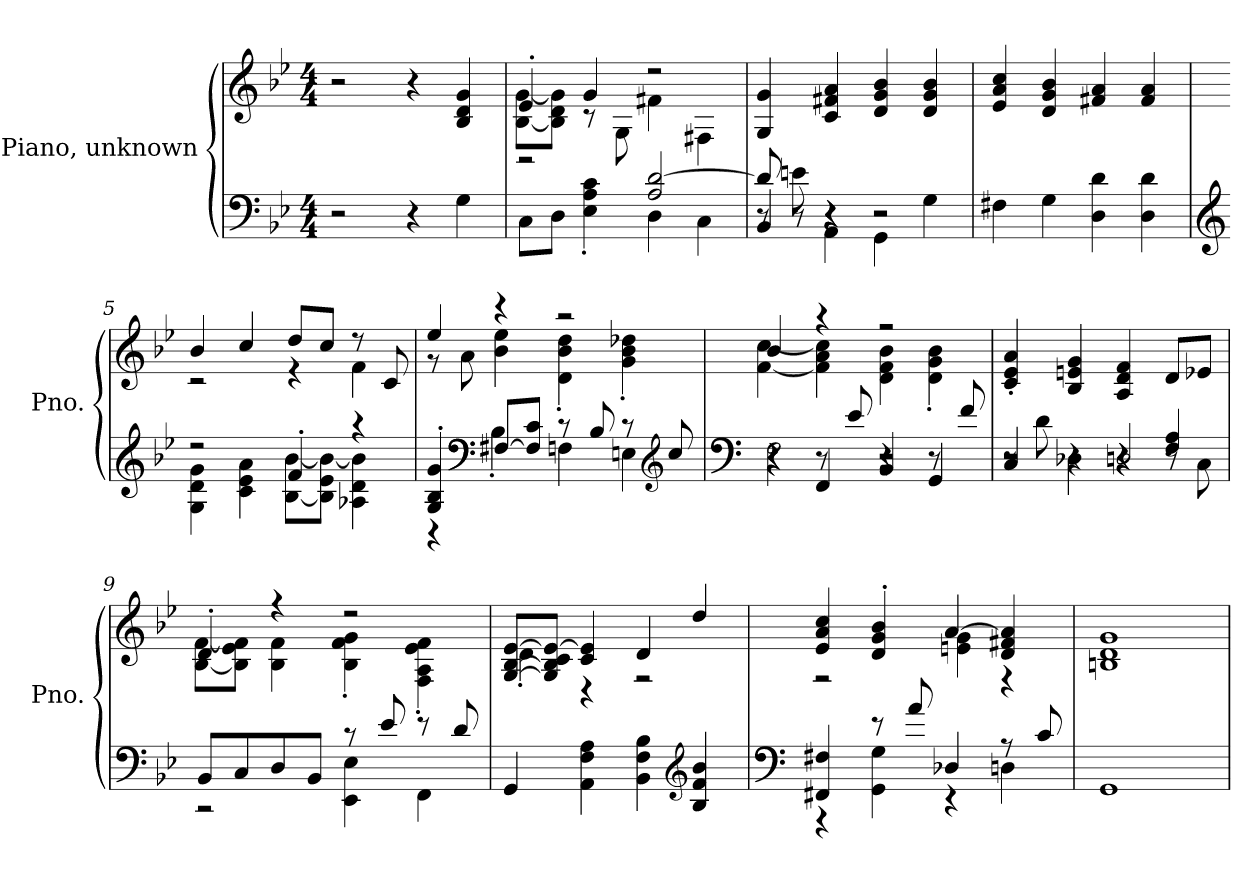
**kern	**kern
*part1	*part1
*staff2	*staff1
*I"Piano, unknown	*
*I'Pno.	*
*clefF4	*clefG2
*k[b-e-]	*k[b-e-]
*M4/4	*M4/4
*MM120	*MM120
=1	=1
2r	2r
4r	4r
4G\	4B-/ 4d/ 4g/
=2	=2
*^	*^
2r	8C\L	4e-'/	[8B-\ [8g\L
.	8D\J	.	8B-\] 8d\ 8g\]J
.	4E-\' 4A\' 4c\'	4g/	8r
.	.	.	8G\
2A/ [2d/	4D\	2r	4f#X\
.	4C\	.	4F#X\
*	*	*v	*v
=3	=3	=3
*	*^	*
8d/]	8r	4BB-/	4G/ 4g/
8r	8en\	.	.
4r	4AA\	4r	4c/ 4f#X/ 4a/
2r	4GG\	2r	4d/ 4g/ 4b-/
.	4G\	.	4d/ 4g/ 4b-/
*v	*v	*v	*
=4	=4
4F#X\	4e-/ 4a/ 4cc/
4G\	4d/ 4g/ 4b-/
4D\ 4d\	4f#X/ 4a/
4D\ 4d\	4f#/ 4a/
=5	=5
*clefG2	*
*^	*^
2r	4G\ 4d\ 4g\	4b-/	2r
.	4c\ 4e-\ 4a\	4cc/	.
4f'/	[8B-\ [8b-\L	8dd/L	4r
.	8B-\] 8e-\ 8b-\_J	8cc/J	.
4r	4A-X\ 4d\ 4b-\]	8r	4f\
.	.	8c/	.
!!LO:LB:g=z	!!
=6	=6	=6	=6
4G/' 4B-/' 4g/'	4r	4ee-/	8r
.	.	.	8a\
*clefF4	*	*	*
[8F#X/L	4B-'\	4r	4b-\ 4ee-\
8F#/] 8c/J	.	.	.
8r	4Fn\	2r	4d\' 4b-\' 4dd\'
8B-/	.	.	.
8r	4En\	.	4g\' 4b-\' 4dd-X\'
*clefG2	*	*	*
8cc/	.	.	.
*v	*v	*	*
=7	=7	=7
*clefF4	*	*
*^	*	*
*	*^	*	*
4r	2F\	4r	4b-/	[4f\ [4cc\
8r	.	4FF/	4r	4f\] 4a\ 4cc\]
8e-/	.	.	.	.
4BB-/	2r	4r	2r	4d\ 4f\ 4b-\
8r	.	4GG/	.	4d\' 4g\' 4b-\'
8f/	.	.	.	.
*	*	*	*v	*v
=8	=8	=8	=8
2r	8r	4C/	4c/' 4e-/' 4a/'
.	8d\	.	.
.	4D-X\	4r	4B-/ 4en/ 4g/
4r	4r	2Dn/	4A/ 4d/ 4f/
4F/ 4A/	8r	.	8d/L
.	8C\	.	8e-X/J
*	*v	*v	*
!!LO:LB:g=z
=9	=9	=9
*	*	*^
8BB-/L	2r	4d'/	[8B-\ [8f\L
8C/	.	.	8B-\] 8e-\ 8f\]J
8D/	.	4r	4B-\ 4f\
8BB-/J	.	.	.
8r	4EE-\ 4E-\	2r	4B-\' 4f\' 4g\'
8e-/	.	.	.
8r	4FF\	.	4F\' 4A\' 4e-\' 4f\'
8d/	.	.	.
*v	*v	*	*
=10	=10	=10
4GG/	[8G/ [8B-/ [8e-/L	4d'\
.	8G/] 8B-/] 8c/ 8e-/_J	.
4AA\ 4F\ 4A\	4c/ 4e-/]	4r
4BB-\ 4F\ 4B-\	4d/	2r
*clefG2	*	*
4B-/ 4f/ 4b-/	4dd/	.
=11	=11	=11
*clefF4	*	*
*^	*	*
4FF#X/ 4F#X/	4r	4e-/ 4a/ 4cc/	2r
8r	4GG\ 4G\	4d/' 4g/' 4b-/'	.
8a/	.	.	.
4D-X/	4r	[4a/	4en\ 4g\
8r	4Dn\	4d/ 4f#X/ 4a/]	4r
8c/	.	.	.
*v	*v	*	*
*	*v	*v
=12	=12
1GG	1Bn 1d 1g
=	=
*-	*-
